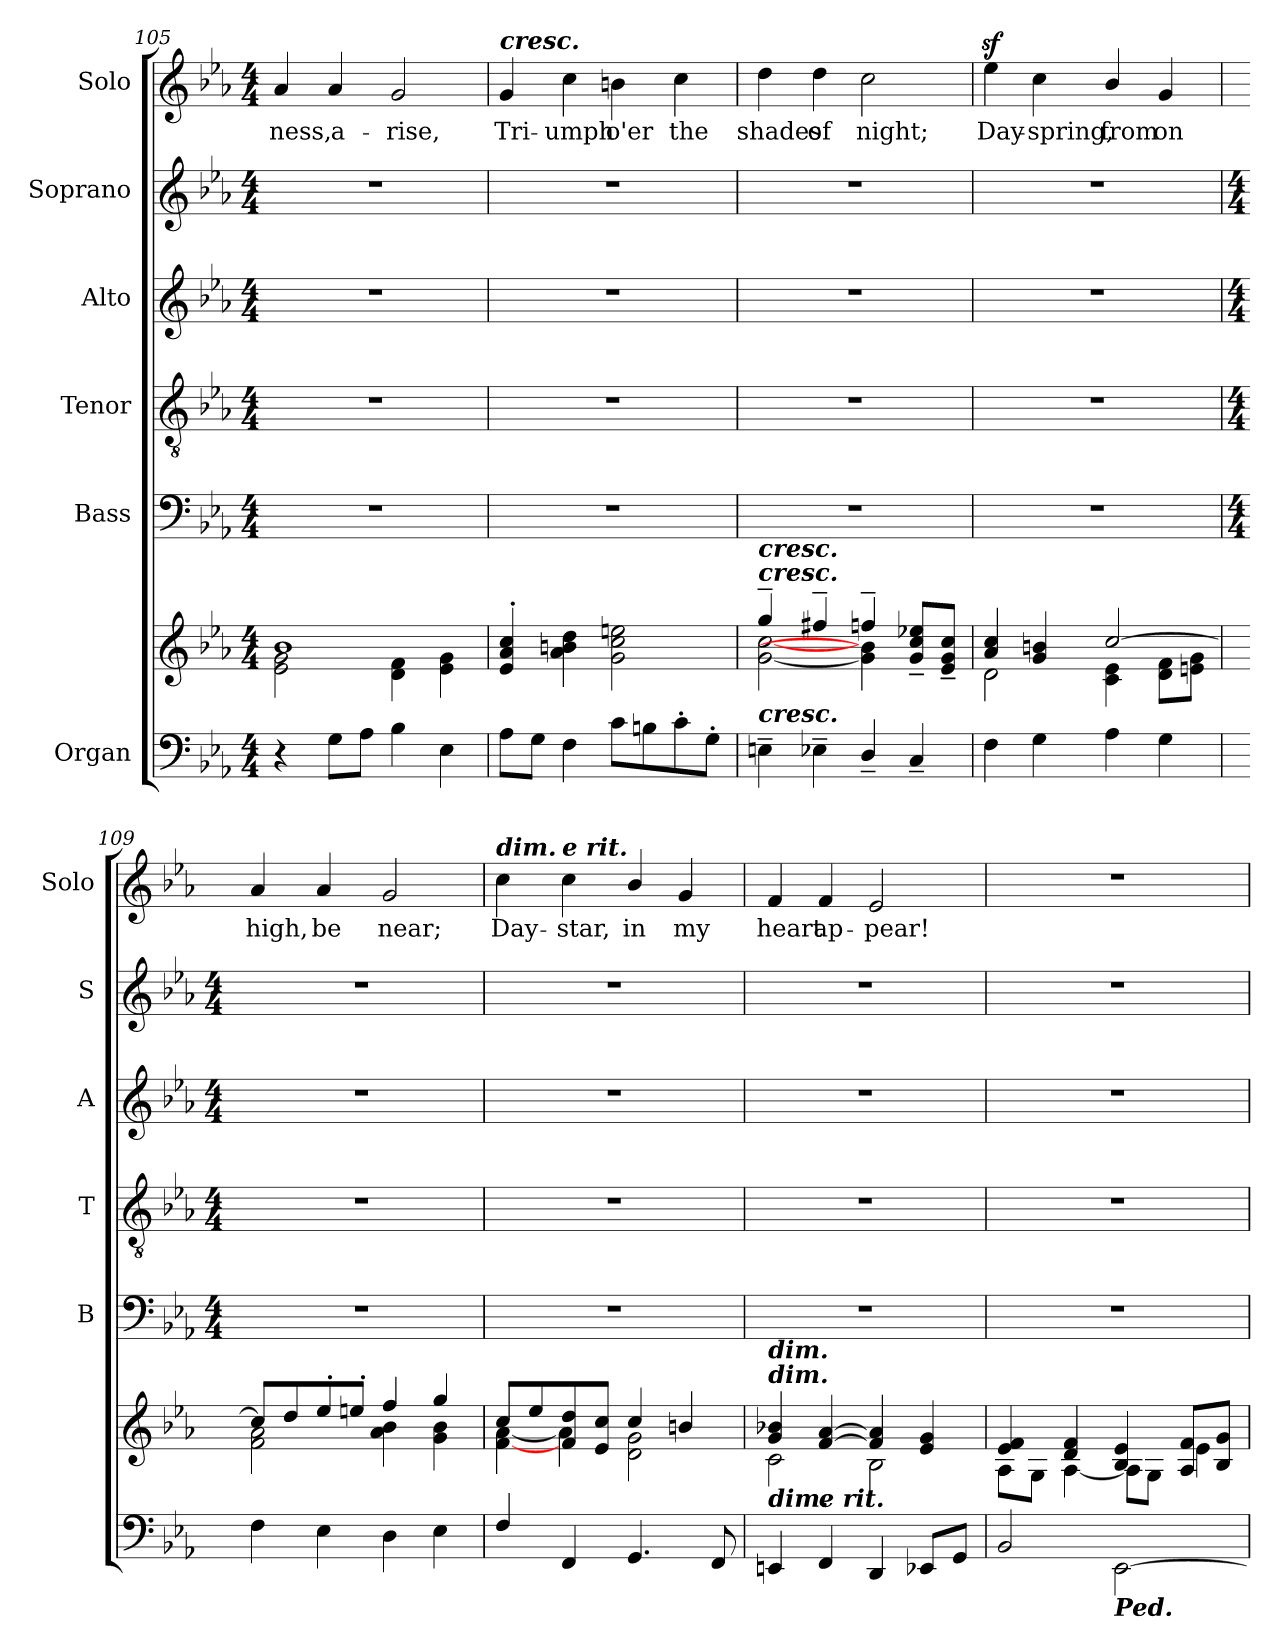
**kern	**kern	**kern	**kern	**kern	**kern	**kern	**text
*part6	*part6	*part5	*part4	*part3	*part2	*part1	*part1
*staff7	*staff6	*staff5	*staff4	*staff3	*staff2	*staff1	*staff1
*I"Organ	*	*I"Bass	*I"Tenor	*I"Alto	*I"Soprano	*I"Solo	*
*	*	*I'B	*I'T	*I'A	*I'S	*I'Solo	*
!!LO:LB:g=z
*clefF4	*clefG2	*clefF4	*clefGv2	*clefG2	*clefG2	*clefG2	*
*k[b-e-a-]	*k[b-e-a-]	*k[b-e-a-]	*k[b-e-a-]	*k[b-e-a-]	*k[b-e-a-]	*k[b-e-a-]	*
*E-:	*E-:	*E-:	*E-:	*E-:	*E-:	*E-:	*
*M4/4	*M4/4	*M4/4	*M4/4	*M4/4	*M4/4	*M4/4	*
=105	=105	=105	=105	=105	=105	=105	=105
*	*^	*	*	*	*	*	*
!	!	!	!	!	!	!	!	!LO:LY:b
4r	1b-/	2e-\ 2g\	1r	1r	1r	1r	4a-	-ness,
!	!	!	!	!	!	!	!	!LO:LY:b
8GL	.	.	.	.	.	.	4a-	a-
8A-J	.	.	.	.	.	.	.	.
!	!	!	!	!	!	!	!	!LO:LY:b
4B-	.	4d\ 4f\	.	.	.	.	2g	-rise,
4E-	.	4e-\ 4g\	.	.	.	.	.	.
=106	=106	=106	=106	=106	=106	=106	=106	=106
!	!	!	!	!	!	!	!LO:TX:a:Bi:t=cresc.	!
!	!	!	!	!	!	!	!	!LO:LY:b
8A-L	4e-/' 4a-/' 4cc/'	1ryy	1r	1r	1r	1r	4g	Tri-
8GJ	.	.	.	.	.	.	.	.
!	!	!	!	!	!	!	!	!LO:LY:b
4F	4a-\ 4bn\ 4dd\	.	.	.	.	.	4cc	-umph
!	!	!	!	!	!	!	!	!LO:LY:b
8cL	2g\ 2cc\ 2een\	.	.	.	.	.	4bn	o'er
8Bn	.	.	.	.	.	.	.	.
!	!	!	!	!	!	!	!	!LO:LY:b
8c'	.	.	.	.	.	.	4cc	the
8G'J	.	.	.	.	.	.	.	.
=107	=107	=107	=107	=107	=107	=107	=107	=107
!	!LO:TX:a:Bi:t=cresc.	!	!	!	!	!	!	!
!	!LO:TX:a:Bi:t=cresc.	!	!	!	!	!	!	!
!LO:TX:a:Bi:t=cresc.	!	!	!	!	!	!	!	!
!	!	!	!	!	!	!	!	!LO:LY:b
4En~	4gg~/	[2g\ [2cc\	1r	1r	1r	1r	4dd	shades
!	!	!	!	!	!	!	!	!LO:LY:b
4E-X~	4ff#X~/	.	.	.	.	.	4dd	of
!	!	!	!	!	!	!	!	!LO:LY:b
4D~/	4ffn~/	4g\] 4b\]	.	.	.	.	2cc	night;
4C~	8g/~ 8cc/~ 8ee-X/~L	4ryy	.	.	.	.	.	.
.	8e-/~ 8g/~ 8cc/~J	.	.	.	.	.	.	.
=108	=108	=108	=108	=108	=108	=108	=108	=108
!	!	!	!	!	!	!	!	!LO:LY:b
4F	4a-/ 4cc/	2d\	1r	1r	1r	1r	4ee-z<	Day-
!	!	!	!	!	!	!	!	!LO:LY:b
4G	4g/ 4bn/	.	.	.	.	.	4cc	-spring,
!	!	!	!	!	!	!	!	!LO:LY:b
4A-	[2cc/	4c\ 4e-\	.	.	.	.	4b-/	from
!	!	!	!	!	!	!	!	!LO:LY:b
4G	.	8d\ 8f\L	.	.	.	.	4g	on
.	.	8en\ 8g\J	.	.	.	.	.	.
!!LO:LB:g=z
=109	=109	=109	=109	=109	=109	=109	=109	=109
*	*	*	*M4/4	*M4/4	*M4/4	*M4/4	*	*
!	!	!	!	!	!	!	!	!LO:LY:b
4F	8cc/L]	2f\ 2a-\	1r	1r	1r	1r	4a-	high,
.	8dd/	.	.	.	.	.	.	.
!	!	!	!	!	!	!	!	!LO:LY:b
4E-	8ee-'/	.	.	.	.	.	4a-	be
.	8een'/J	.	.	.	.	.	.	.
!	!	!	!	!	!	!	!	!LO:LY:b
4D	4ff/	4a-\ 4b-\	.	.	.	.	2g	near;
4E-	4gg/	4g\ 4b-\	.	.	.	.	.	.
!!LO:LB:g=z
=110	=110	=110	=110	=110	=110	=110	=110	=110
*^	*	*	*	*	*	*	*	*
!	!	!	!	!	!	!	!	!LO:TX:a:Bi:t=dim.	!
!	!	!	!	!	!	!	!	!	!LO:LY:b
4F/	1ryy	8cc/L	[4f\ [4a-\	1r	1r	1r	1r	4cc	Day-
.	.	8ee-/	.	.	.	.	.	.	.
!	!	!	!	!	!	!	!	!LO:TX:a:Bi:t=e rit.	!
!	!	!	!	!	!	!	!	!	!LO:LY:b
4FF/	.	8f/ 8dd/	4a-\]	.	.	.	.	4cc	-star,
.	.	8e-/ 8cc/J	.	.	.	.	.	.	.
!	!	!	!	!	!	!	!	!	!LO:LY:b
4.GG/	.	4cc/	2d\ 2g\	.	.	.	.	4b-/	in
!	!	!	!	!	!	!	!	!	!LO:LY:b
.	.	4bn/	.	.	.	.	.	4g	my
8FF/	.	.	.	.	.	.	.	.	.
=111	=111	=111	=111	=111	=111	=111	=111	=111	=111
!	!	!LO:TX:a:Bi:t=dim.	!	!	!	!	!	!	!
!	!	!LO:TX:a:Bi:t=dim.	!	!	!	!	!	!	!
!LO:TX:a:Bi:t=dim.	!	!	!	!	!	!	!	!	!
!	!	!	!	!	!	!	!	!	!LO:LY:b
4EEn/	1ryy	4g/ 4b-X/	2c\	1r	1r	1r	1r	4f	heart
!LO:TX:a:Bi:t=e rit.	!	!	!	!	!	!	!	!	!
!	!	!	!	!	!	!	!	!	!LO:LY:b
4FF/	.	[4f/ [4a-/	.	.	.	.	.	4f	ap-
!	!	!	!	!	!	!	!	!	!LO:LY:b
4DD/	.	4f/] 4a-/]	2B-\	.	.	.	.	2e-	-pear!
8EE-X/L	.	4e-/ 4g/	.	.	.	.	.	.	.
8GG/J	.	.	.	.	.	.	.	.	.
=112	=112	=112	=112	=112	=112	=112	=112	=112	=112
2BB-/	2ryy	4e-/ 4f/	8A-\L	1r	1r	1r	1r	1r	.
.	.	.	8G\J	.	.	.	.	.	.
.	.	4d/ 4f/	[4A-\	.	.	.	.	.	.
!LO:TX:b:Bi:t=Ped.	!	!	!	!	!	!	!	!	!
2ryy	[2EE-\	4B-/ 4e-/	8A-\L]	.	.	.	.	.	.
.	.	.	8G\J	.	.	.	.	.	.
.	.	8A-/ 8f/L	4e-\	.	.	.	.	.	.
.	.	8B-/ 8g/J	.	.	.	.	.	.	.
*v	*v	*	*	*	*	*	*	*	*
*	*v	*v	*	*	*	*	*	*
=	=	=	=	=	=	=	=
*-	*-	*-	*-	*-	*-	*-	*-
